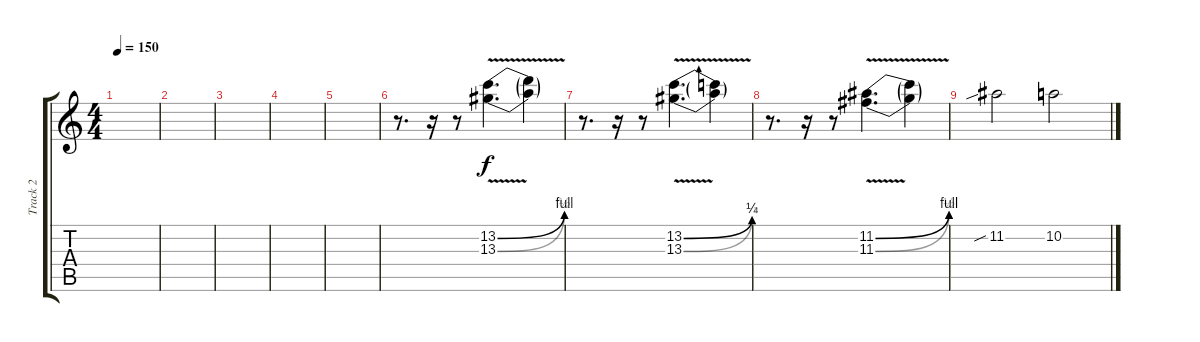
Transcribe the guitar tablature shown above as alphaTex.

\track ("Track 2" "Track 2") {instrument distortionguitar}
\staff {score tabs}
\tuning (E4 B3 G3 D3 A2 D2) {hide}
\ts (4 4)
\tempo 150
\clef g2
\ks c
|
|
|
|
|
r.8{d} r.16 r.8 (13.2{be (bend 0 0 60 4) v} 13.3{be (bend 0 0 60 2)}).4{d} (13.2{t} 13.3{t}).4 |
r.8{d} r.16 r.8 (13.2{be (bend 0 0 60 1) v} 13.3{be (bend 0 0 60 2)}).4{d} (13.2{t} 13.3{t}).4 |
r.8{d} r.16 r.8 (11.2{be (bend 0 0 60 4) v} 11.3{be (bend 0 0 60 2)}).4{d} (11.2{t} 11.3{t}).4 |
11.2{sib}.2 10.2.2
